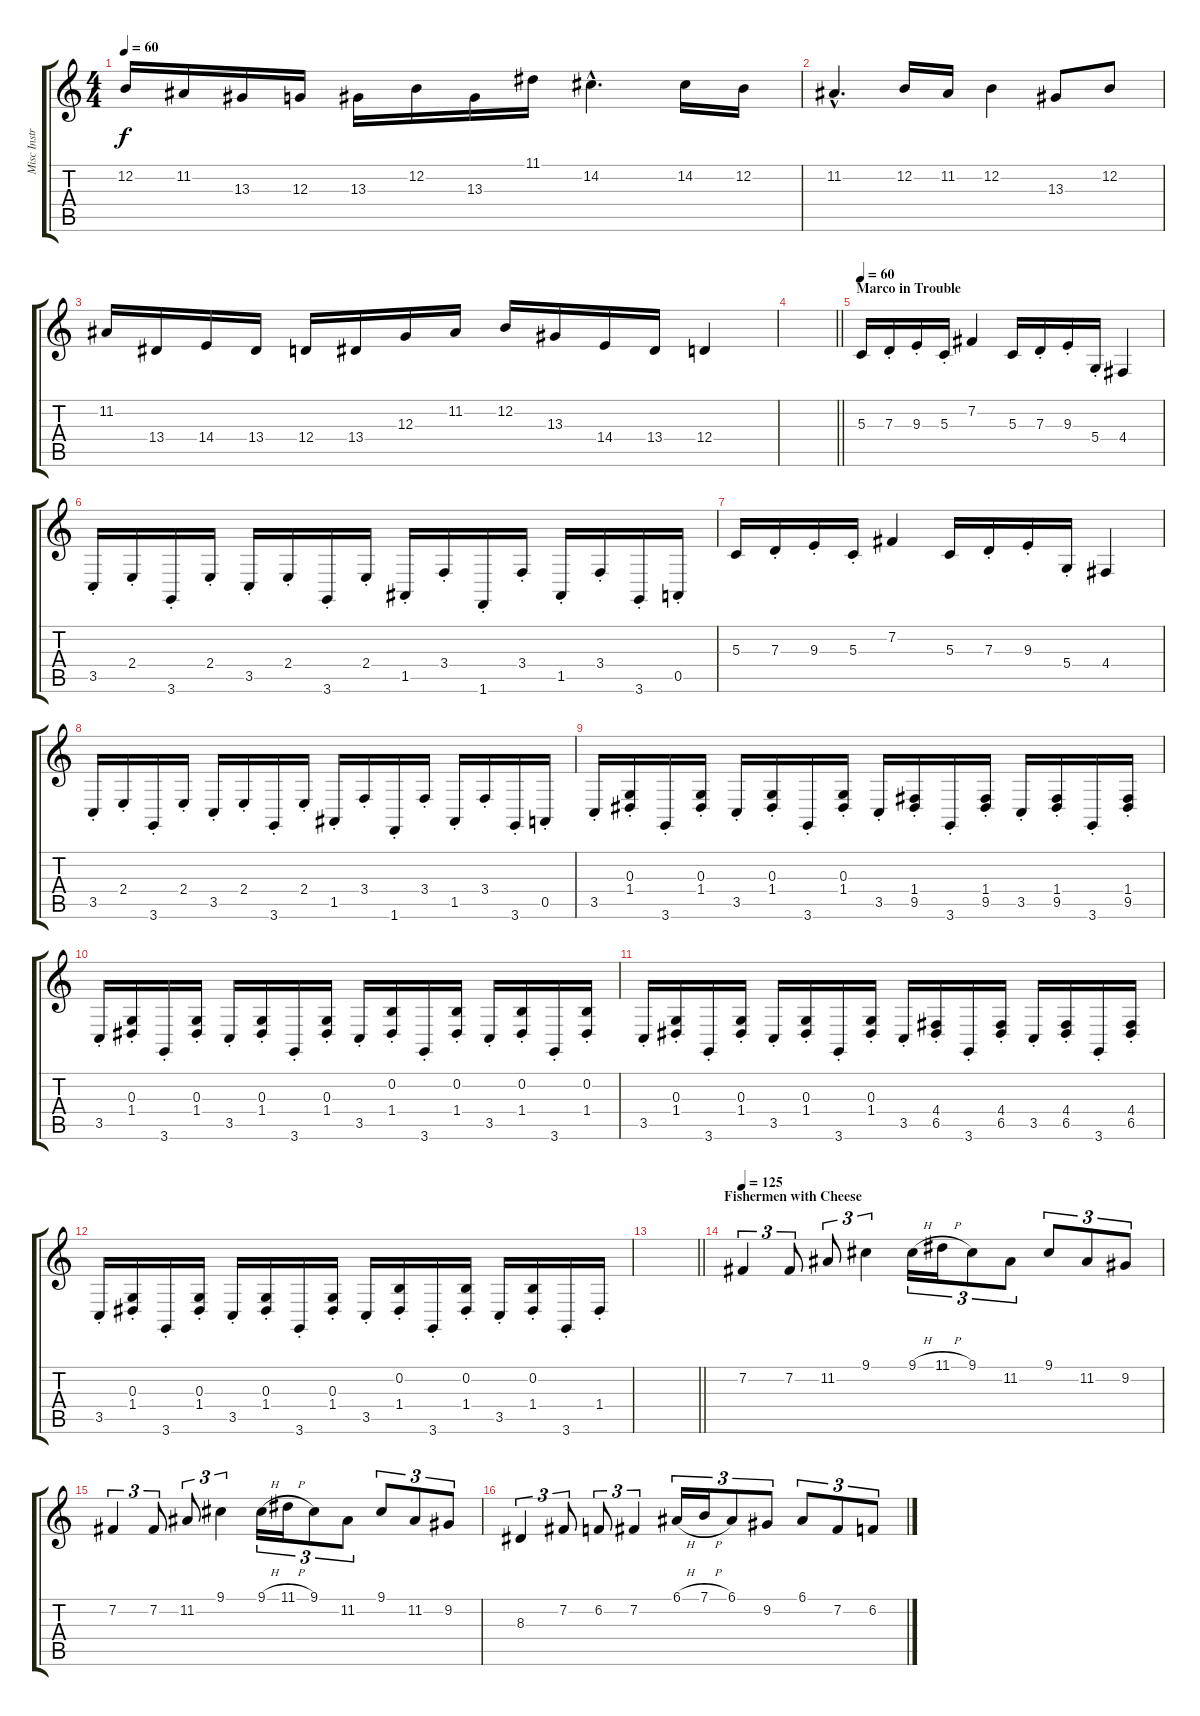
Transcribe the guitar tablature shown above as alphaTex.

\track ("Misc Instruments" "Misc Instr") {instrument bassoon}
\staff {score tabs}
\tuning (E4 B3 G3 D3 A2 E2) {hide}
\ts (4 4)
\tempo 60
\clef g2
\ks c
12.2.16{dy f} 11.2.16 13.3.16 12.3.16 13.3.16 12.2.16 13.3.16 11.1.16 14.2{hac}.4{d} 14.2.16 12.2.16 |
11.2{hac}.4{d} 12.2.16 11.2.16 12.2.4 13.3.8 12.2.8 |
11.2.16 13.4.16 14.4.16 13.4.16 12.4.16 13.4.16 12.3.16 11.2.16 12.2.16 13.3.16 14.4.16 13.4.16 12.4.4 |
\barLineRight lightlight
|
\section ("" "Marco in Trouble")
\tempo 60
5.3.16{instrument clarinet} 7.3{st}.16 9.3{st}.16 5.3{st}.16 7.2.4 5.3.16 7.3{st}.16 9.3{st}.16 5.4{st}.16 4.4.4 |
3.5{st}.16{instrument pizzicatostrings} 2.4{st}.16 3.6{st}.16 2.4{st}.16 3.5{st}.16 2.4{st}.16 3.6{st}.16 2.4{st}.16 1.5{st}.16 3.4{st}.16 1.6{st}.16 3.4{st}.16 1.5{st}.16 3.4{st}.16 3.6{st}.16 0.5{st}.16 |
5.3.16{instrument clarinet} 7.3{st}.16 9.3{st}.16 5.3{st}.16 7.2.4 5.3.16 7.3{st}.16 9.3{st}.16 5.4{st}.16 4.4.4 |
3.5{st}.16{instrument pizzicatostrings} 2.4{st}.16 3.6{st}.16 2.4{st}.16 3.5{st}.16 2.4{st}.16 3.6{st}.16 2.4{st}.16 1.5{st}.16 3.4{st}.16 1.6{st}.16 3.4{st}.16 1.5{st}.16 3.4{st}.16 3.6{st}.16 0.5{st}.16 |
3.5{st}.16 (0.3 1.4{st}).16 3.6{st}.16 (0.3 1.4{st}).16 3.5{st}.16 (0.3 1.4{st}).16 3.6{st}.16 (0.3 1.4{st}).16 3.5{st}.16 (1.4{st} 9.5).16 3.6{st}.16 (1.4{st} 9.5).16 3.5{st}.16 (1.4{st} 9.5).16 3.6{st}.16 (1.4{st} 9.5).16 |
3.5{st}.16 (0.3 1.4{st}).16 3.6{st}.16 (0.3 1.4{st}).16 3.5{st}.16 (0.3 1.4{st}).16 3.6{st}.16 (0.3 1.4{st}).16 3.5{st}.16 (0.2 1.4{st}).16 3.6{st}.16 (0.2 1.4{st}).16 3.5{st}.16 (0.2 1.4{st}).16 3.6{st}.16 (0.2 1.4{st}).16 |
3.5{st}.16 (0.3 1.4{st}).16 3.6{st}.16 (0.3 1.4{st}).16 3.5{st}.16 (0.3 1.4{st}).16 3.6{st}.16 (0.3 1.4{st}).16 3.5{st}.16 (4.4{st} 6.5).16 3.6{st}.16 (4.4{st} 6.5).16 3.5{st}.16 (4.4{st} 6.5).16 3.6{st}.16 (4.4{st} 6.5).16 |
3.5{st}.16 (0.3 1.4{st}).16 3.6{st}.16 (0.3 1.4{st}).16 3.5{st}.16 (0.3 1.4{st}).16 3.6{st}.16 (0.3 1.4{st}).16 3.5{st}.16 (0.2 1.4{st}).16 3.6{st}.16 (0.2 1.4{st}).16 3.5{st}.16 (0.2 1.4{st}).16 3.6{st}.16 1.4{st}.16 |
\barLineRight lightlight
|
\section ("" "Fishermen with Cheese")
\tempo 125
7.2.4{tu (3 2) instrument panflute} 7.2.8{tu (3 2)} 11.2.8{tu (3 2)} 9.1.4{tu (3 2)} 9.1{h}.16{tu (3 2)} 11.1{h}.16{tu (3 2)} 9.1.8{tu (3 2)} 11.2.8{tu (3 2)} 9.1.8{tu (3 2)} 11.2.8{tu (3 2)} 9.2.8{tu (3 2)} |
7.2.4{tu (3 2)} 7.2.8{tu (3 2)} 11.2.8{tu (3 2)} 9.1.4{tu (3 2)} 9.1{h}.16{tu (3 2)} 11.1{h}.16{tu (3 2)} 9.1.8{tu (3 2)} 11.2.8{tu (3 2)} 9.1.8{tu (3 2)} 11.2.8{tu (3 2)} 9.2.8{tu (3 2)} |
8.3.4{tu (3 2)} 7.2.8{tu (3 2)} 6.2.8{tu (3 2)} 7.2.4{tu (3 2)} 6.1{h}.16{tu (3 2)} 7.1{h}.16{tu (3 2)} 6.1.8{tu (3 2)} 9.2.8{tu (3 2)} 6.1.8{tu (3 2)} 7.2.8{tu (3 2)} 6.2.8{tu (3 2)}
